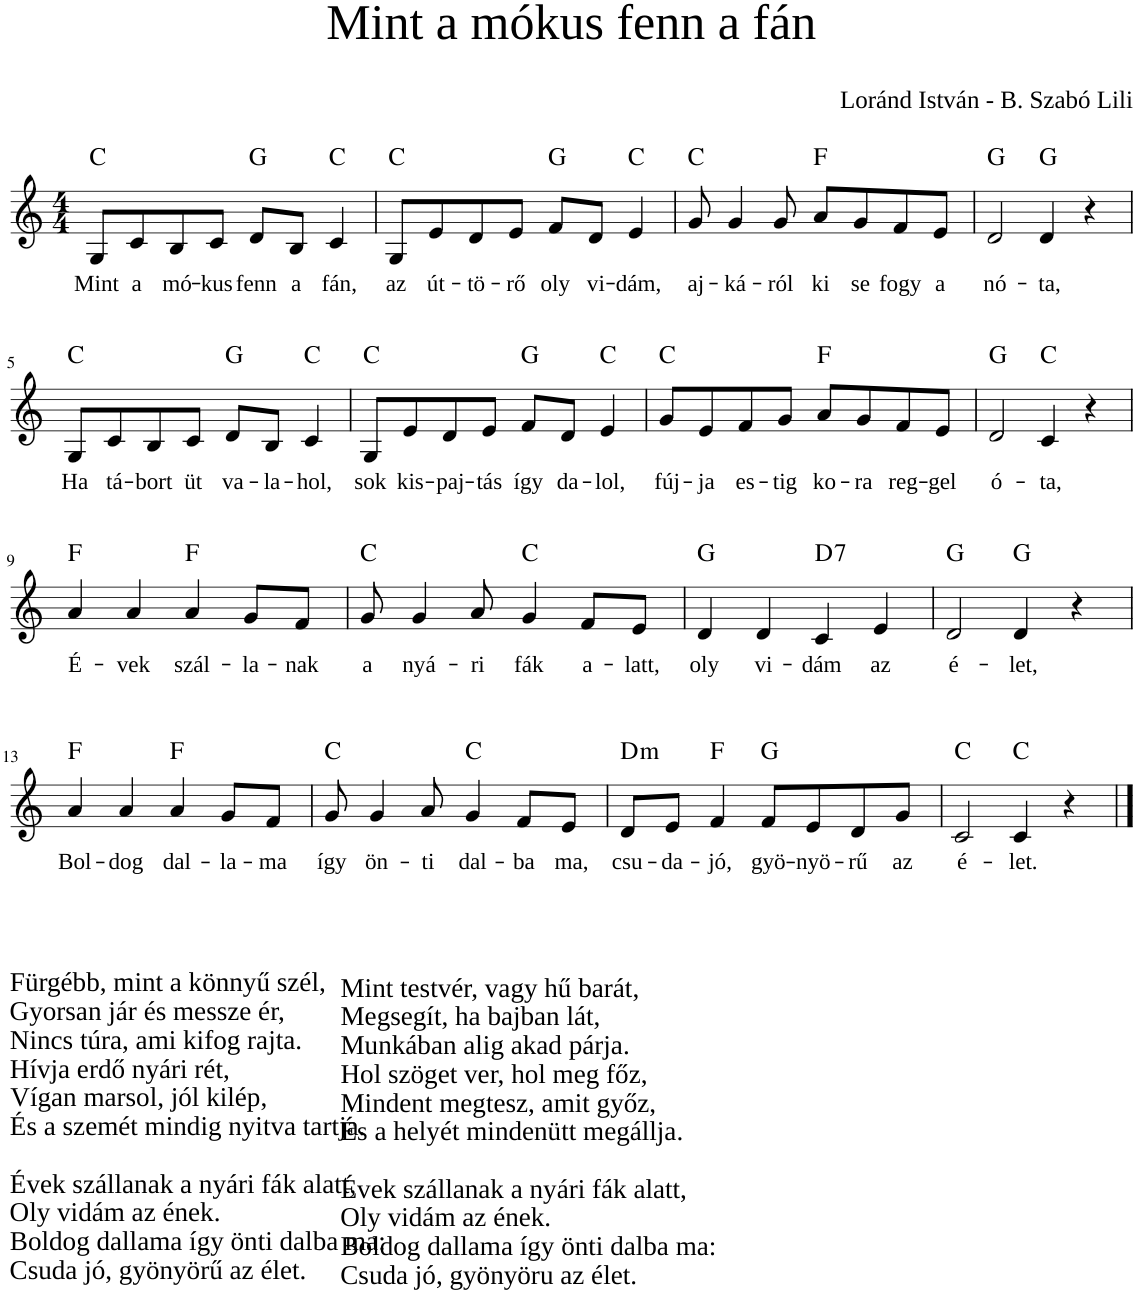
**kern	**text	**harte
*part1	*part1	*part1
*staff1	*staff1	*
*I"Voice	*	*
*clefG2	*	*
*k[]	*	*
*M4/4	*	*
=1	=1	=1
!	!LO:LY:b	!
8G/L	Mint	C:maj
!	!LO:LY:b	!
8c/	a	.
!	!LO:LY:b	!
8B/	mó-	.
!	!LO:LY:b	!
8c/J	-kus	.
!	!LO:LY:b	!
8d/L	fenn	G:maj
!	!LO:LY:b	!
8B/J	a	.
!	!LO:LY:b	!
4c/	fán,	C:maj
=2	=2	=2
!	!LO:LY:b	!
8G/L	az	C:maj
!	!LO:LY:b	!
8e/	út-	.
!	!LO:LY:b	!
8d/	-tö-	.
!	!LO:LY:b	!
8e/J	-rő	.
!	!LO:LY:b	!
8f/L	oly	G:maj
!	!LO:LY:b	!
8d/J	vi-	.
!	!LO:LY:b	!
4e/	-dám,	C:maj
=3	=3	=3
!	!LO:LY:b	!
8g/	aj-	C:maj
!	!LO:LY:b	!
4g/	-ká-	.
!	!LO:LY:b	!
8g/	-ról	.
!	!LO:LY:b	!
8a/L	ki	F:maj
!	!LO:LY:b	!
8g/	se	.
!	!LO:LY:b	!
8f/	fogy	.
!	!LO:LY:b	!
8e/J	a	.
=4	=4	=4
!	!LO:LY:b	!
2d/	nó-	G:maj
!	!LO:LY:b	!
4d/	-ta,	G:maj
4r	.	.
!!LO:LB:g=z
=5	=5	=5
!	!LO:LY:b	!
8G/L	Ha	C:maj
!	!LO:LY:b	!
8c/	tá-	.
!	!LO:LY:b	!
8B/	-bort	.
!	!LO:LY:b	!
8c/J	üt	.
!	!LO:LY:b	!
8d/L	va-	G:maj
!	!LO:LY:b	!
8B/J	-la-	.
!	!LO:LY:b	!
4c/	-hol,	C:maj
=6	=6	=6
!	!LO:LY:b	!
8G/L	sok	C:maj
!	!LO:LY:b	!
8e/	kis-	.
!	!LO:LY:b	!
8d/	-paj-	.
!	!LO:LY:b	!
8e/J	-tás	.
!	!LO:LY:b	!
8f/L	így	G:maj
!	!LO:LY:b	!
8d/J	da-	.
!	!LO:LY:b	!
4e/	-lol,	C:maj
=7	=7	=7
!	!LO:LY:b	!
8g/L	fúj-	C:maj
!	!LO:LY:b	!
8e/	-ja	.
!	!LO:LY:b	!
8f/	es-	.
!	!LO:LY:b	!
8g/J	-tig	.
!	!LO:LY:b	!
8a/L	ko-	F:maj
!	!LO:LY:b	!
8g/	-ra	.
!	!LO:LY:b	!
8f/	reg-	.
!	!LO:LY:b	!
8e/J	-gel	.
=8	=8	=8
!	!LO:LY:b	!
2d/	ó-	G:maj
!	!LO:LY:b	!
4c/	-ta,	C:maj
4r	.	.
!!LO:LB:g=z
=9	=9	=9
!	!LO:LY:b	!
4a/	É-	F:maj
!	!LO:LY:b	!
4a/	-vek	.
!	!LO:LY:b	!
4a/	szál-	F:maj
!	!LO:LY:b	!
8g/L	-la-	.
!	!LO:LY:b	!
8f/J	-nak	.
=10	=10	=10
!	!LO:LY:b	!
8g/	a	C:maj
!	!LO:LY:b	!
4g/	nyá-	.
!	!LO:LY:b	!
8a/	-ri	.
!	!LO:LY:b	!
4g/	fák	C:maj
!	!LO:LY:b	!
8f/L	a-	.
!	!LO:LY:b	!
8e/J	-latt,	.
=11	=11	=11
!	!LO:LY:b	!
4d/	oly	G:maj
!	!LO:LY:b	!
4d/	vi-	.
!	!LO:LY:b	!LO:H:kt=7
4c/	-dám	D:7
!	!LO:LY:b	!
4e/	az	.
=12	=12	=12
!	!LO:LY:b	!
2d/	é-	G:maj
!	!LO:LY:b	!
4d/	-let,	G:maj
4r	.	.
!!LO:LB:g=z
=13	=13	=13
!	!LO:LY:b	!
4a/	Bol-	F:maj
!	!LO:LY:b	!
4a/	-dog	.
!	!LO:LY:b	!
4a/	dal-	F:maj
!	!LO:LY:b	!
8g/L	-la-	.
!	!LO:LY:b	!
8f/J	-ma	.
=14	=14	=14
!	!LO:LY:b	!
8g/	így	C:maj
!	!LO:LY:b	!
4g/	ön-	.
!	!LO:LY:b	!
8a/	-ti	.
!	!LO:LY:b	!
4g/	dal-	C:maj
!	!LO:LY:b	!
8f/L	-ba	.
!	!LO:LY:b	!
8e/J	ma,	.
=15	=15	=15
!	!LO:LY:b	!LO:H:kt=m
8d/L	csu-	D:min
!	!LO:LY:b	!
8e/J	-da-	.
!	!LO:LY:b	!
4f/	-jó,	F:maj
!	!LO:LY:b	!
8f/L	gyö-	G:maj
!	!LO:LY:b	!
8e/	-nyö-	.
!	!LO:LY:b	!
8d/	-rű	.
!	!LO:LY:b	!
8g/J	az	.
=16	=16	=16
!	!LO:LY:b	!
2c/	é-	C:maj
!	!LO:LY:b	!
4c/	-let.	C:maj
4r	.	.
==	==	==
*-	*-	*-
